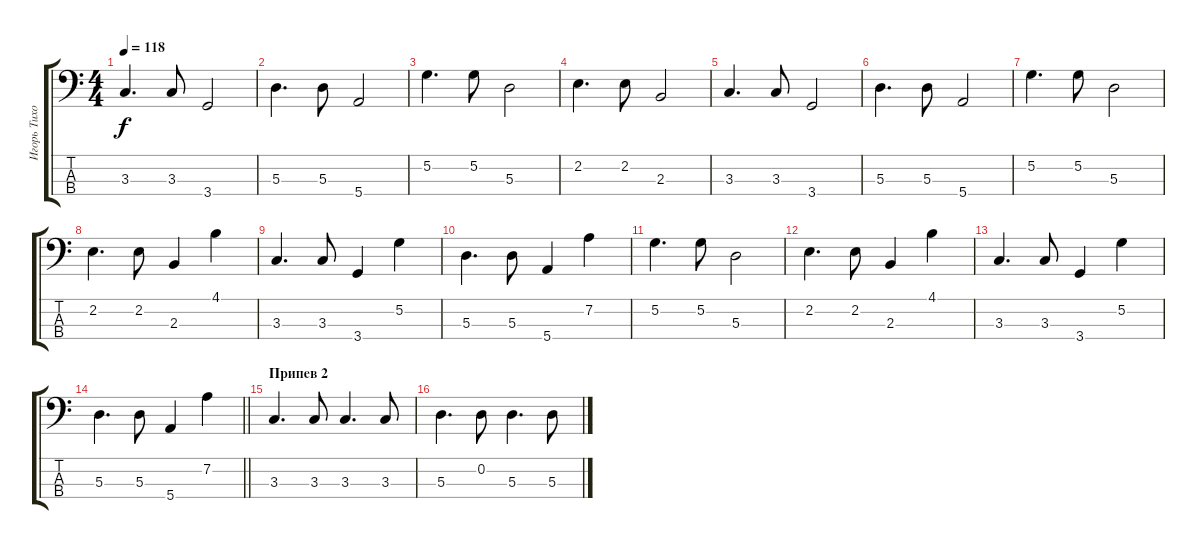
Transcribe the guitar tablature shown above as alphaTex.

\track ("Игорь Тихомиров" "Игорь Тихо") {instrument electricbassfinger}
\staff {score tabs}
\tuning (G2 D2 A1 E1) {hide}
\ts (4 4)
\tempo 118
\clef f4
\ks c
3.3.4{d dy f} 3.3.8 3.4.2 |
5.3.4{d} 5.3.8 5.4.2 |
5.2.4{d} 5.2.8 5.3.2 |
2.2.4{d} 2.2.8 2.3.2 |
3.3.4{d} 3.3.8 3.4.2 |
5.3.4{d} 5.3.8 5.4.2 |
5.2.4{d} 5.2.8 5.3.2 |
2.2.4{d} 2.2.8 2.3.4 4.1.4 |
3.3.4{d} 3.3.8 3.4.4 5.2.4 |
5.3.4{d} 5.3.8 5.4.4 7.2.4 |
5.2.4{d} 5.2.8 5.3.2 |
2.2.4{d} 2.2.8 2.3.4 4.1.4 |
3.3.4{d} 3.3.8 3.4.4 5.2.4 |
\barLineRight lightlight
5.3.4{d} 5.3.8 5.4.4 7.2.4 |
\section ("" "Припев 2")
3.3.4{d} 3.3.8 3.3.4{d} 3.3.8 |
5.3.4{d} 0.2.8 5.3.4{d} 5.3.8
